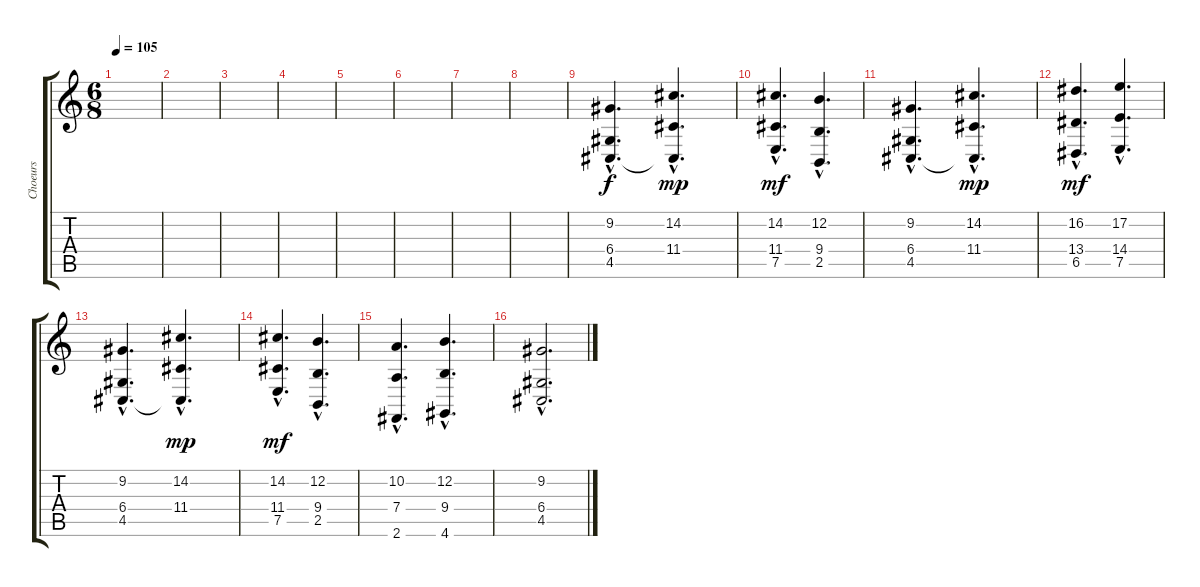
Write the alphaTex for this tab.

\track ("Choeurs" "Choeurs") {instrument choiraahs}
\staff {score tabs}
\tuning (E4 B3 G3 D3 A2 E2) {hide}
\ts (6 8)
\tempo 105
\clef g2
\ks c
|
|
|
|
|
|
|
|
(9.2{hac} 6.4{hac} 4.5{hac}).4{d} (14.2{hac} 11.4{hac} 4.5{hac t}).4{d dy mp} |
(14.2{hac} 11.4{hac} 7.5{hac}).4{d dy mf} (12.2{hac} 9.4{hac} 2.5{hac}).4{d} |
(9.2{hac} 6.4{hac} 4.5{hac}).4{d} (14.2{hac} 11.4{hac} 4.5{hac t}).4{d dy mp} |
(16.2{hac} 13.4{hac} 6.5{hac}).4{d dy mf} (17.2{hac} 14.4{hac} 7.5{hac}).4{d} |
(9.2{hac} 6.4{hac} 4.5{hac}).4{d} (14.2{hac} 11.4{hac} 4.5{hac t}).4{d dy mp} |
(14.2{hac} 11.4{hac} 7.5{hac}).4{d dy mf} (12.2{hac} 9.4{hac} 2.5{hac}).4{d} |
(10.2{hac} 7.4{hac} 2.6{hac}).4{d} (12.2{hac} 9.4{hac} 4.6{hac}).4{d} |
(9.2{hac} 6.4{hac} 4.5{hac}).2{d}
